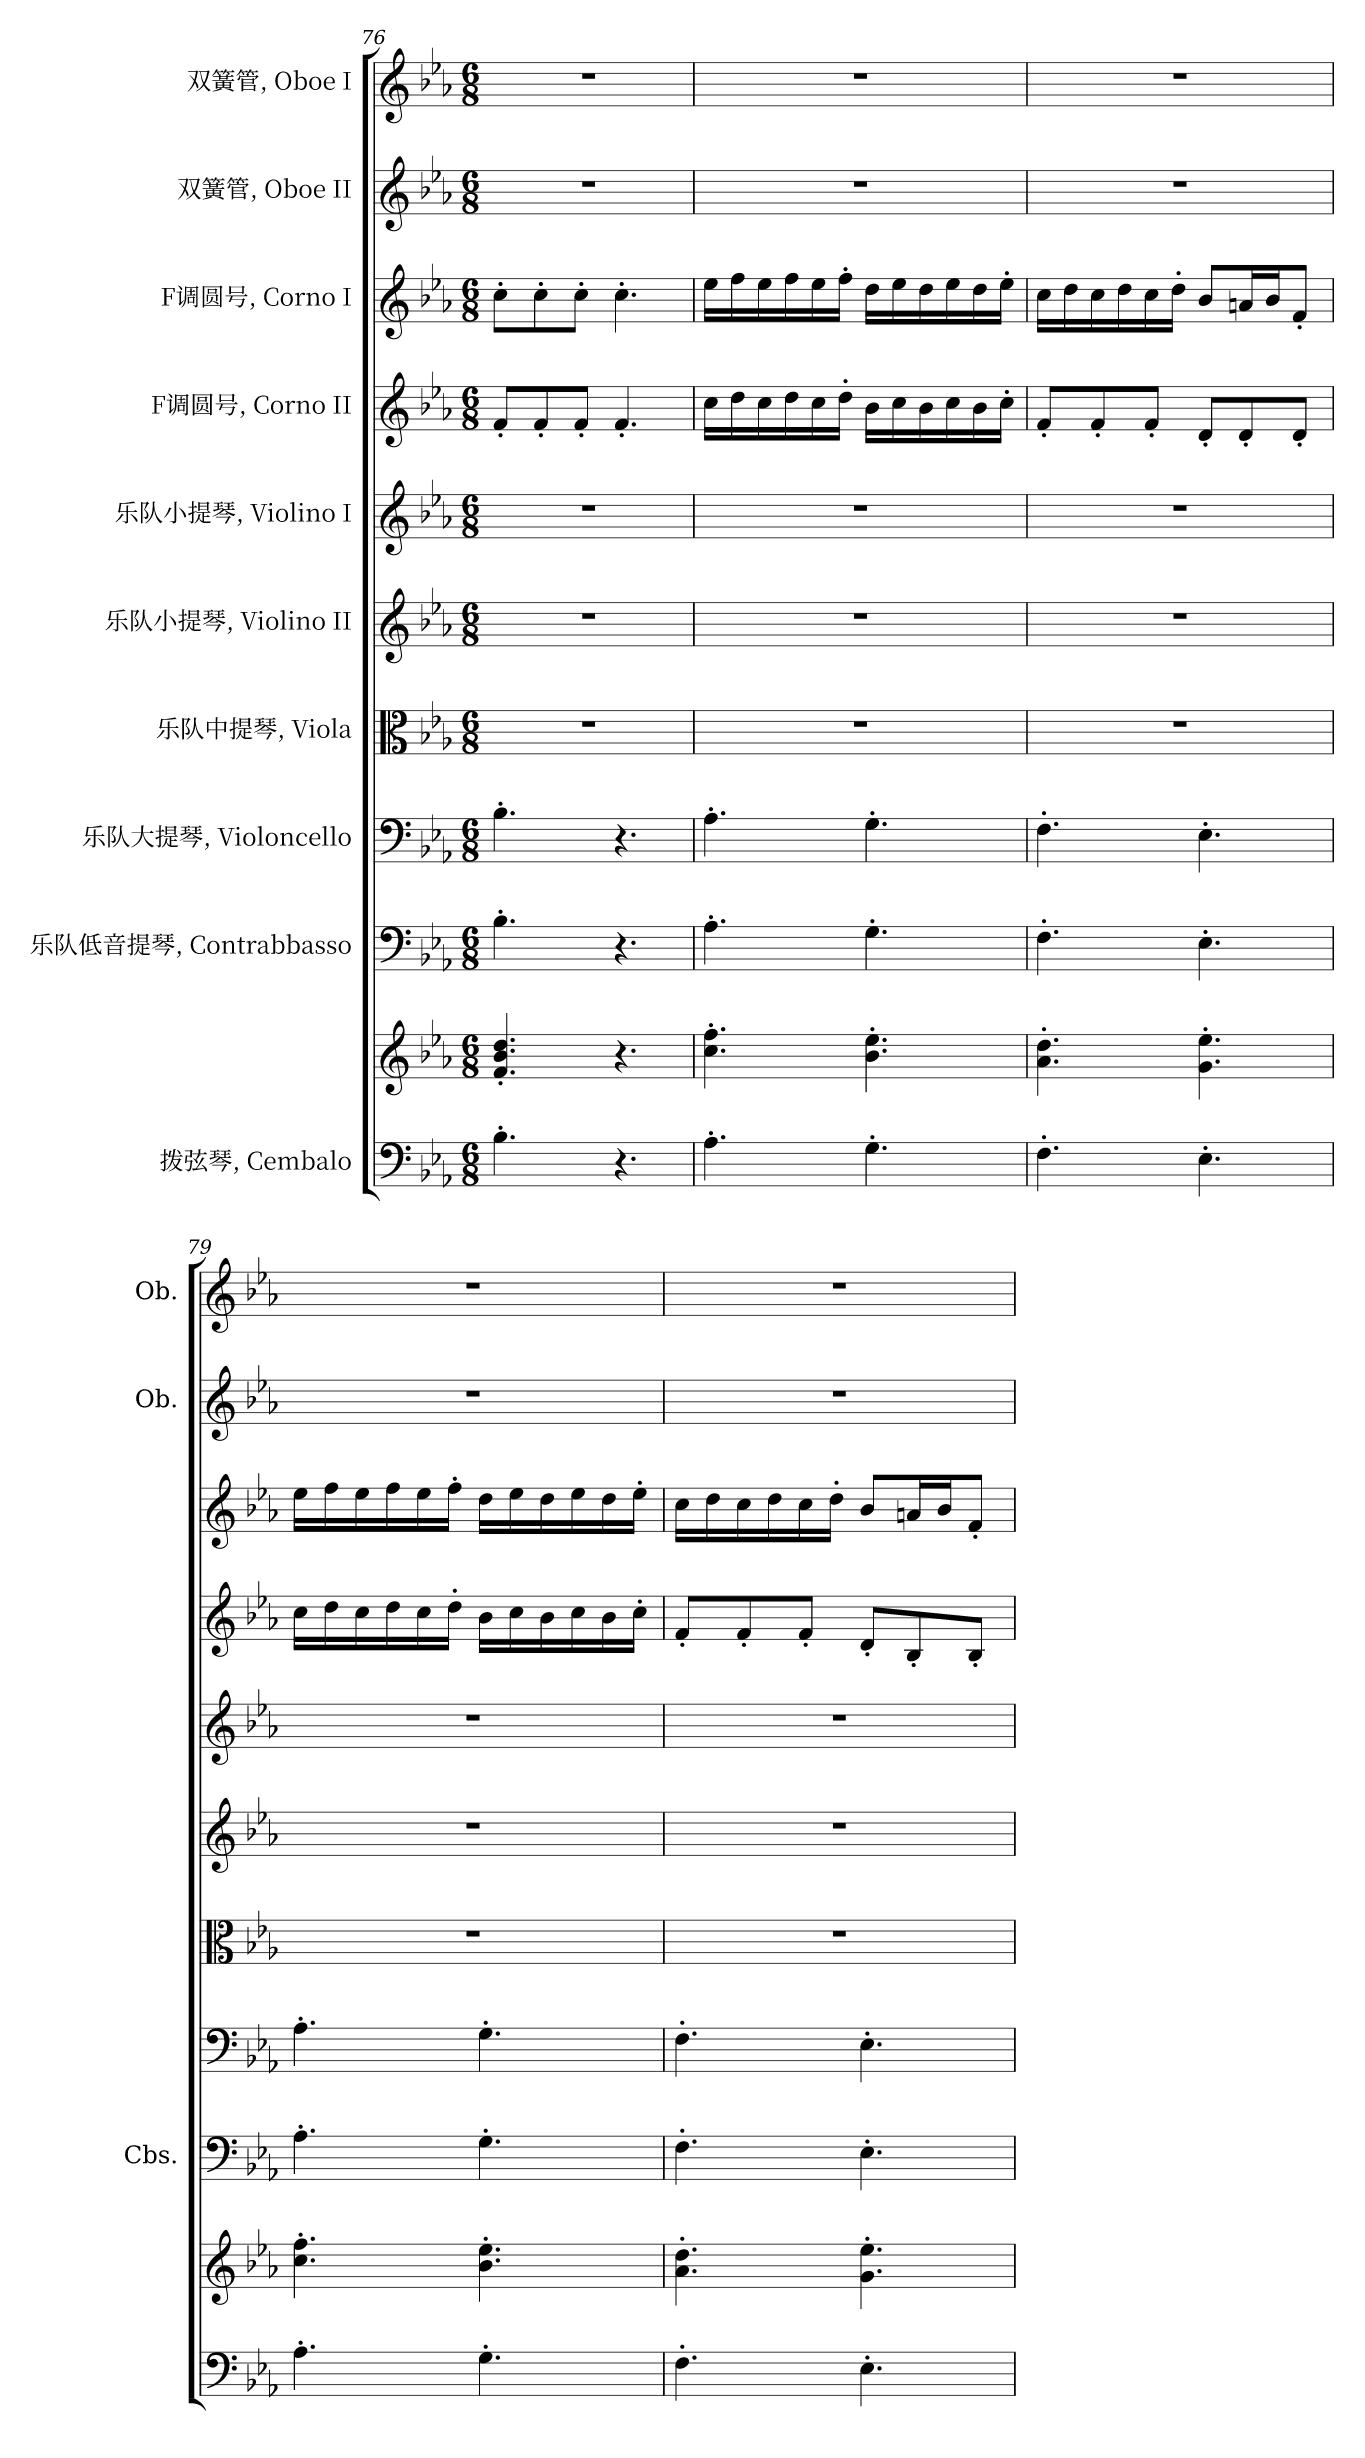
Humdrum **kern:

**kern	**kern	**kern	**kern	**kern	**kern	**kern	**kern	**kern	**kern	**kern
*part10	*part10	*part9	*part8	*part7	*part6	*part5	*part4	*part3	*part2	*part1
*staff11	*staff10	*staff9	*staff8	*staff7	*staff6	*staff5	*staff4	*staff3	*staff2	*staff1
*I"拨弦琴, Cembalo	*	*I"乐队低音提琴, Contrabbasso	*I"乐队大提琴, Violoncello	*I"乐队中提琴, Viola	*I"乐队小提琴, Violino II	*I"乐队小提琴, Violino I	*I"F调圆号, Corno II	*I"F调圆号, Corno I	*I"双簧管, Oboe II	*I"双簧管, Oboe I
*	*	*I'Cbs.	*	*	*	*	*	*	*I'Ob.	*I'Ob.
*clefF4	*clefG2	*clefF4	*clefF4	*clefC3	*clefG2	*clefG2	*clefG2	*clefG2	*clefG2	*clefG2
*	*	*ITrd7c12	*	*	*	*	*ITrd4c7	*ITrd4c7	*	*
*k[b-e-a-]	*k[b-e-a-]	*k[b-e-a-]	*k[b-e-a-]	*k[b-e-a-]	*k[b-e-a-]	*k[b-e-a-]	*k[b-e-a-d-]	*k[b-e-a-d-]	*k[b-e-a-]	*k[b-e-a-]
*M6/8	*M6/8	*M6/8	*M6/8	*M6/8	*M6/8	*M6/8	*M6/8	*M6/8	*M6/8	*M6/8
=76	=76	=76	=76	=76	=76	=76	=76	=76	=76	=76
4.B-'\	4.f/' 4.b-/' 4.dd/'	4.BB-'\	4.B-'\	2.r	2.r	2.r	8B-'/L	8f'\L	2.r	2.r
.	.	.	.	.	.	.	8B-'/	8f'\	.	.
.	.	.	.	.	.	.	8B-'/J	8f'\J	.	.
4.r	4.r	4.r	4.r	.	.	.	4.B-'/	4.f'\	.	.
!!LO:PB:g=z
=77	=77	=77	=77	=77	=77	=77	=77	=77	=77	=77
4.A-'\	4.cc\' 4.ff\'	4.AA-'\	4.A-'\	2.r	2.r	2.r	16f\LL	16a-\LL	2.r	2.r
.	.	.	.	.	.	.	16g\	16b-\	.	.
.	.	.	.	.	.	.	16f\	16a-\	.	.
.	.	.	.	.	.	.	16g\	16b-\	.	.
.	.	.	.	.	.	.	16f\	16a-\	.	.
.	.	.	.	.	.	.	16g'\JJ	16b-'\JJ	.	.
4.G'\	4.b-\' 4.ee-\'	4.GG'\	4.G'\	.	.	.	16e-\LL	16g\LL	.	.
.	.	.	.	.	.	.	16f\	16a-\	.	.
.	.	.	.	.	.	.	16e-\	16g\	.	.
.	.	.	.	.	.	.	16f\	16a-\	.	.
.	.	.	.	.	.	.	16e-\	16g\	.	.
.	.	.	.	.	.	.	16f'\JJ	16a-'\JJ	.	.
=78	=78	=78	=78	=78	=78	=78	=78	=78	=78	=78
4.F'\	4.a-\' 4.dd\'	4.FF'\	4.F'\	2.r	2.r	2.r	8B-'/L	16f\LL	2.r	2.r
.	.	.	.	.	.	.	.	16g\	.	.
.	.	.	.	.	.	.	8B-'/	16f\	.	.
.	.	.	.	.	.	.	.	16g\	.	.
.	.	.	.	.	.	.	8B-'/J	16f\	.	.
.	.	.	.	.	.	.	.	16g'\JJ	.	.
4.E-'\	4.g\' 4.ee-\'	4.EE-'\	4.E-'\	.	.	.	8G'/L	8e-/L	.	.
.	.	.	.	.	.	.	8G'/	16dn/L	.	.
.	.	.	.	.	.	.	.	16e-/J	.	.
.	.	.	.	.	.	.	8G'/J	8B-'/J	.	.
=79	=79	=79	=79	=79	=79	=79	=79	=79	=79	=79
4.A-'\	4.cc\' 4.ff\'	4.AA-'\	4.A-'\	2.r	2.r	2.r	16f\LL	16a-\LL	2.r	2.r
.	.	.	.	.	.	.	16g\	16b-\	.	.
.	.	.	.	.	.	.	16f\	16a-\	.	.
.	.	.	.	.	.	.	16g\	16b-\	.	.
.	.	.	.	.	.	.	16f\	16a-\	.	.
.	.	.	.	.	.	.	16g'\JJ	16b-'\JJ	.	.
4.G'\	4.b-\' 4.ee-\'	4.GG'\	4.G'\	.	.	.	16e-\LL	16g\LL	.	.
.	.	.	.	.	.	.	16f\	16a-\	.	.
.	.	.	.	.	.	.	16e-\	16g\	.	.
.	.	.	.	.	.	.	16f\	16a-\	.	.
.	.	.	.	.	.	.	16e-\	16g\	.	.
.	.	.	.	.	.	.	16f'\JJ	16a-'\JJ	.	.
!!LO:PB:g=z
=80	=80	=80	=80	=80	=80	=80	=80	=80	=80	=80
4.F'\	4.a-\' 4.dd\'	4.FF'\	4.F'\	2.r	2.r	2.r	8B-'/L	16f\LL	2.r	2.r
.	.	.	.	.	.	.	.	16g\	.	.
.	.	.	.	.	.	.	8B-'/	16f\	.	.
.	.	.	.	.	.	.	.	16g\	.	.
.	.	.	.	.	.	.	8B-'/J	16f\	.	.
.	.	.	.	.	.	.	.	16g'\JJ	.	.
4.E-'\	4.g\' 4.ee-\'	4.EE-'\	4.E-'\	.	.	.	8G'/L	8e-/L	.	.
.	.	.	.	.	.	.	8E-'/	16dn/L	.	.
.	.	.	.	.	.	.	.	16e-/J	.	.
.	.	.	.	.	.	.	8E-'/J	8B-'/J	.	.
=	=	=	=	=	=	=	=	=	=	=
*-	*-	*-	*-	*-	*-	*-	*-	*-	*-	*-
